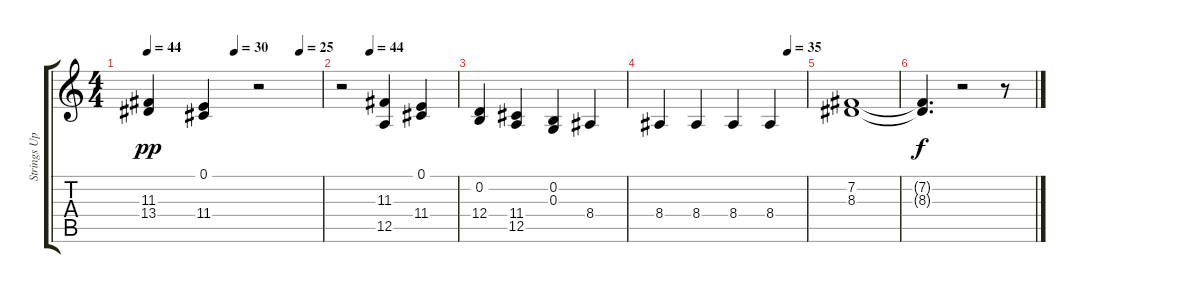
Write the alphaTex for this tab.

\track ("Strings Upper" "Strings Up") {instrument stringensemble1}
\staff {score tabs}
\tuning (E4 B3 G3 D3 A2 E2) {hide}
\ts (4 4)
\tempo 44
\tempo (30 0.5)
\tempo (25 0.875)
\clef g2
\ks c
(11.3 13.4).4{dy pp} (0.1 11.4).4 r.2 |
\tempo (44 0.25)
r.2 (11.3 12.5).4 (0.1 11.4).4 |
(0.2 12.4).4 (11.4 12.5).4 (0.2 0.3).4 8.4.4 |
\tempo (35 0.875)
8.4.4 8.4.4 8.4.4 8.4.4 |
(7.2 8.3).1 |
(7.2{t} 8.3{t}).4{d dy f} r.2 r.8
